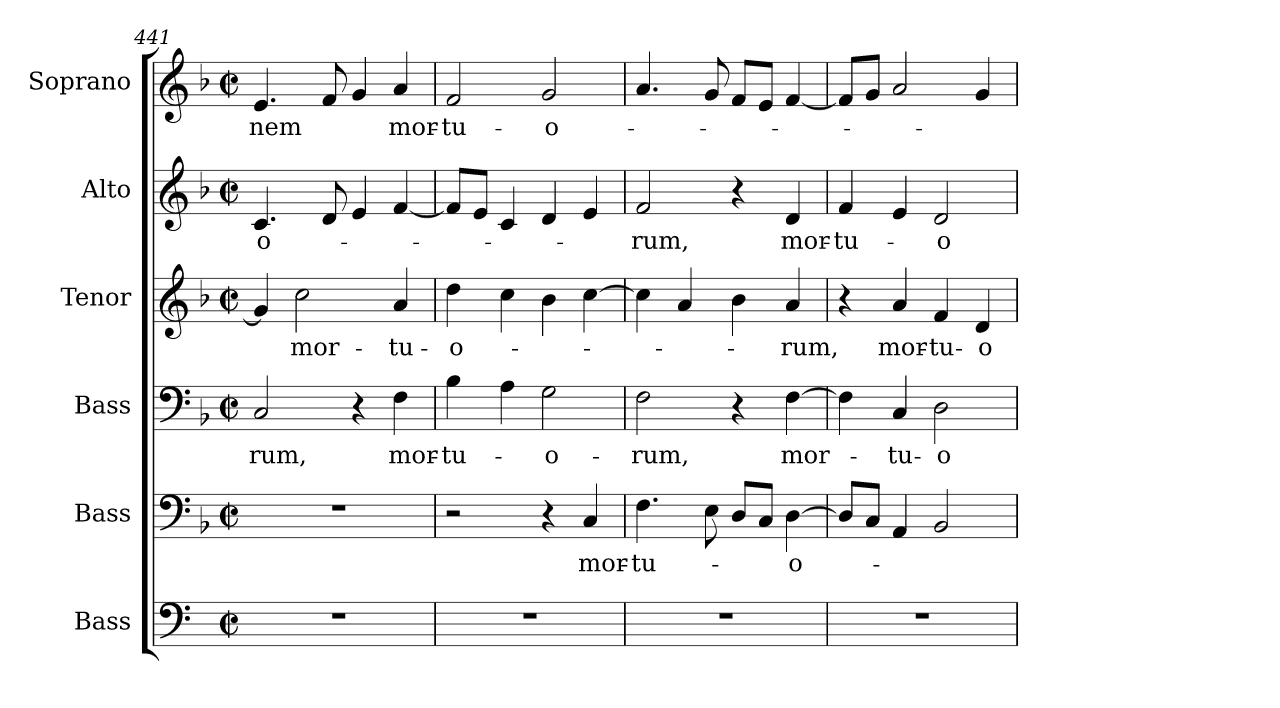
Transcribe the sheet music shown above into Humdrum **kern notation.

**kern	**kern	**text	**kern	**text	**kern	**text	**kern	**text	**kern	**text
*part6	*part5	*part5	*part4	*part4	*part3	*part3	*part2	*part2	*part1	*part1
*staff6	*staff5	*staff5	*staff4	*staff4	*staff3	*staff3	*staff2	*staff2	*staff1	*staff1
*I"Bass	*I"Bass	*	*I"Bass	*	*I"Tenor	*	*I"Alto	*	*I"Soprano	*
*I'B.	*I'B.	*	*I'B.	*	*I'T.	*	*I'A.	*	*I'S.	*
!!LO:LB:g=z
*clefF4	*clefF4	*	*clefF4	*	*clefG2	*	*clefG2	*	*clefG2	*
*	*	*	*	*	*ITrd7c12	*	*ITrd7c12	*	*	*
*k[]	*k[b-]	*	*k[b-]	*	*k[b-]	*	*k[b-]	*	*k[b-]	*
*C:	*F:	*	*F:	*	*F:	*	*F:	*	*F:	*
*M2/2	*M2/2	*	*M2/2	*	*M2/2	*	*M2/2	*	*M2/2	*
*met(c|)	*met(c|)	*	*met(c|)	*	*met(c|)	*	*met(c|)	*	*met(c|)	*
=441	=441	=441	=441	=441	=441	=441	=441	=441	=441	=441
!	!	!	!	!LO:LY:b:color=#000000	!	!	!	!	!	!
!	!	!	!	!	!	!	!	!LO:LY:b:color=#000000	!	!
!	!	!	!	!	!	!	!	!	!	!LO:LY:b:color=#000000
1r	1r	.	2Ci/	-rum,	4Gi/]	.	4.Ci/	-o-	4.ei/	-nem
!	!	!	!	!	!	!LO:LY:b:color=#000000	!	!	!	!
.	.	.	.	.	2ci\	mor-	.	.	.	.
.	.	.	.	.	.	.	8Di/	.	8fi/	.
.	.	.	4r	.	.	.	4Ei/	.	4gi/	.
!	!	!	!	!LO:LY:b:color=#000000	!	!	!	!	!	!
!	!	!	!	!	!	!LO:LY:b:color=#000000	!	!	!	!
!	!	!	!	!	!	!	!	!	!	!LO:LY:b:color=#000000
.	.	.	4Fi\	mor-	4Ai/	-tu-	[4Fi/	.	4ai/	mor-
=442	=442	=442	=442	=442	=442	=442	=442	=442	=442	=442
!	!	!	!	!LO:LY:b:color=#000000	!	!	!	!	!	!
!	!	!	!	!	!	!LO:LY:b:color=#000000	!	!	!	!
!	!	!	!	!	!	!	!	!	!	!LO:LY:b:color=#000000
1r	2r	.	4B-i\	-tu-	4di\	-o-	8Fi/L]	.	2fi/	-tu-
.	.	.	.	.	.	.	8Ei/J	.	.	.
.	.	.	4Ai\	.	4ci\	.	4Ci/	.	.	.
!	!	!	!	!LO:LY:b:color=#000000	!	!	!	!	!	!
!	!	!	!	!	!	!	!	!	!	!LO:LY:b:color=#000000
.	4r	.	2Gi\	-o-	4B-i\	.	4Di/	.	2gi/	-o-
!	!	!LO:LY:b:color=#000000	!	!	!	!	!	!	!	!
.	4Ci/	mor-	.	.	[4ci\	.	4Ei/	.	.	.
=443	=443	=443	=443	=443	=443	=443	=443	=443	=443	=443
!	!	!LO:LY:b:color=#000000	!	!	!	!	!	!	!	!
!	!	!	!	!LO:LY:b:color=#000000	!	!	!	!	!	!
!	!	!	!	!	!	!	!	!LO:LY:b:color=#000000	!	!
1r	4.Fi\	-tu-	2Fi\	-rum,	4ci\]	.	2Fi/	-rum,	4.ai/	.
.	.	.	.	.	4Ai/	.	.	.	.	.
.	8Ei\	.	.	.	.	.	.	.	8gi/	.
.	8Di/L	.	4r	.	4B-i\	.	4r	.	8fi/L	.
.	8Ci/J	.	.	.	.	.	.	.	8ei/J	.
!	!	!LO:LY:b:color=#000000	!	!	!	!	!	!	!	!
!	!	!	!	!LO:LY:b:color=#000000	!	!	!	!	!	!
!	!	!	!	!	!	!LO:LY:b:color=#000000	!	!	!	!
!	!	!	!	!	!	!	!	!LO:LY:b:color=#000000	!	!
.	[4Di\	-o-	[4Fi\	mor-	4Ai/	-rum,	4Di/	mor-	[4fi/	.
=444	=444	=444	=444	=444	=444	=444	=444	=444	=444	=444
!	!	!	!	!	!	!	!	!LO:LY:b:color=#000000	!	!
1r	8Di/L]	.	4Fi\]	.	4r	.	4Fi/	-tu-	8fi/L]	.
.	8Ci/J	.	.	.	.	.	.	.	8gi/J	.
!	!	!	!	!LO:LY:b:color=#000000	!	!	!	!	!	!
!	!	!	!	!	!	!LO:LY:b:color=#000000	!	!	!	!
.	4AAi/	.	4Ci/	-tu-	4Ai/	mor-	4Ei/	.	2ai/	.
!	!	!	!	!LO:LY:b:color=#000000	!	!	!	!	!	!
!	!	!	!	!	!	!LO:LY:b:color=#000000	!	!	!	!
!	!	!	!	!	!	!	!	!LO:LY:b:color=#000000	!	!
.	2BB-i/	.	2Di\	-o-	4Fi/	-tu-	2Di/	-o-	.	.
!	!	!	!	!	!	!LO:LY:b:color=#000000	!	!	!	!
.	.	.	.	.	4Di/	-o-	.	.	4gi/	.
=	=	=	=	=	=	=	=	=	=	=
*-	*-	*-	*-	*-	*-	*-	*-	*-	*-	*-
